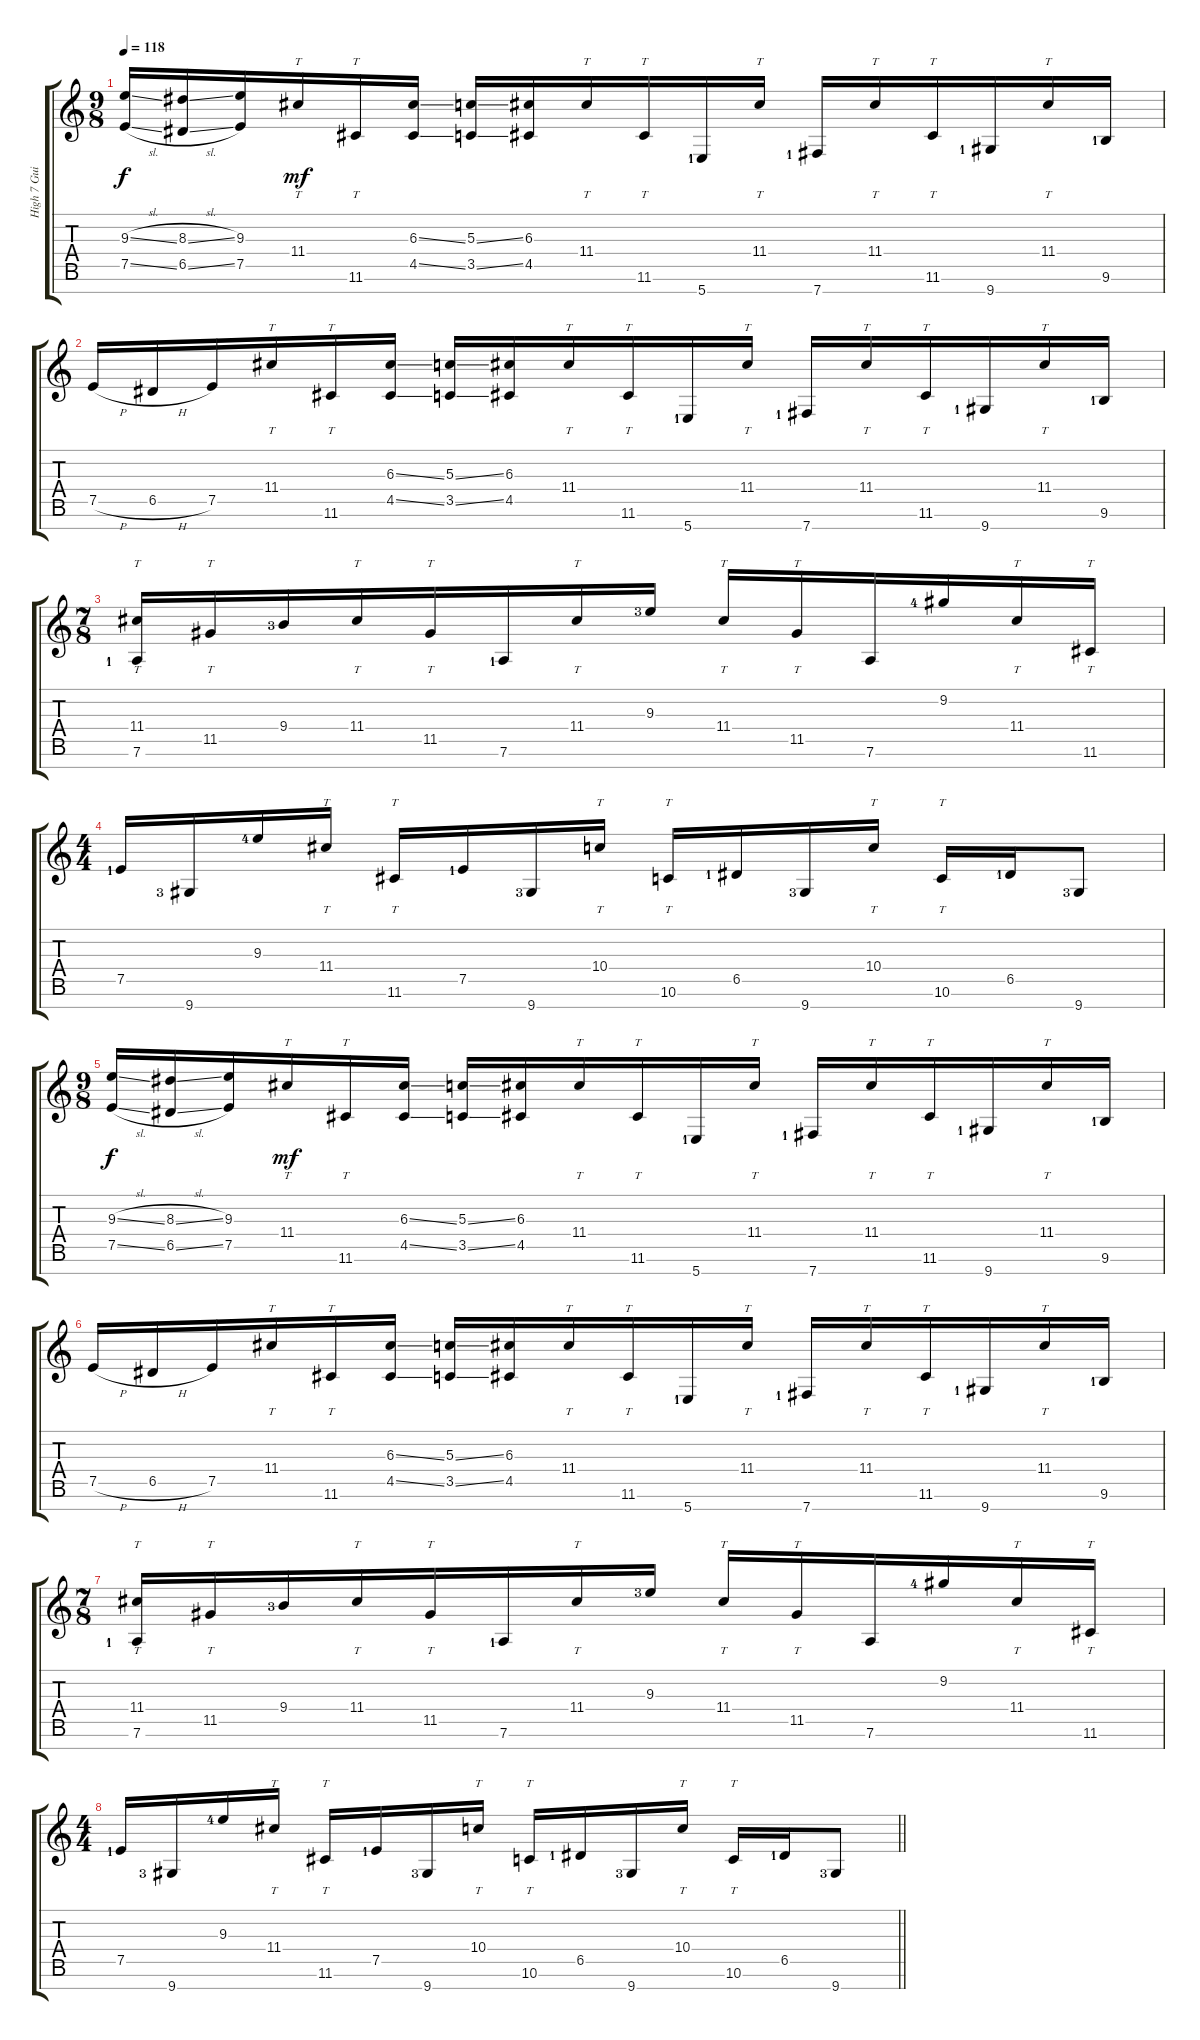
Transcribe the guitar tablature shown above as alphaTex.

\track ("High 7 Guitar #1" "High 7 Gui") {instrument electricguitarjazz}
\staff {score tabs}
\tuning (E4 B3 G3 D3 A2 D2 B1) {hide}
\ts (9 8)
\section ("" "")
\tempo 118
\clef g2
\ks c
(9.3{sl} 7.5{sl}).16{dy f} (8.3{sl} 6.5{sl}).16 (9.3 7.5).16 11.4.16{tt dy mf} 11.6.16{tt} (6.3{ss} 4.5{ss}).16 (5.3{ss} 3.5{ss}).16 (6.3 4.5).16 11.4.16{tt} 11.6.16{tt} 5.7{lf 2}.16 11.4.16{tt} 7.7{lf 2}.16 11.4.16{tt} 11.6.16{tt} 9.7{lf 2}.16 11.4.16{tt} 9.6{lf 2}.16 |
7.5{h}.16 6.5{h}.16 7.5.16 11.4.16{tt} 11.6.16{tt} (6.3{ss} 4.5{ss}).16 (5.3{ss} 3.5{ss}).16 (6.3 4.5).16 11.4.16{tt} 11.6.16{tt} 5.7{lf 2}.16 11.4.16{tt} 7.7{lf 2}.16 11.4.16{tt} 11.6.16{tt} 9.7{lf 2}.16 11.4.16{tt} 9.6{lf 2}.16 |
\ts (7 8)
(11.4 7.6{lf 2}).16{tt} 11.5.16{tt} 9.4{lf 4}.16 11.4.16{tt} 11.5.16{tt} 7.6{lf 2}.16 11.4.16{tt} 9.3{lf 4}.16 11.4.16{tt} 11.5.16{tt} 7.6.16 9.2{lf 5}.16 11.4.16{tt} 11.6.16{tt} |
\ts (4 4)
7.5{lf 2}.16 9.7{lf 4}.16 9.3{lf 5}.16 11.4.16{tt} 11.6.16{tt} 7.5{lf 2}.16 9.7{lf 4}.16 10.4.16{tt} 10.6.16{tt} 6.5{lf 2}.16 9.7{lf 4}.16 10.4.16{tt} 10.6.16{tt} 6.5{lf 2}.16 9.7{lf 4}.8 |
\ts (9 8)
(9.3{sl} 7.5{sl}).16{dy f} (8.3{sl} 6.5{sl}).16 (9.3 7.5).16 11.4.16{tt dy mf} 11.6.16{tt} (6.3{ss} 4.5{ss}).16 (5.3{ss} 3.5{ss}).16 (6.3 4.5).16 11.4.16{tt} 11.6.16{tt} 5.7{lf 2}.16 11.4.16{tt} 7.7{lf 2}.16 11.4.16{tt} 11.6.16{tt} 9.7{lf 2}.16 11.4.16{tt} 9.6{lf 2}.16 |
7.5{h}.16 6.5{h}.16 7.5.16 11.4.16{tt} 11.6.16{tt} (6.3{ss} 4.5{ss}).16 (5.3{ss} 3.5{ss}).16 (6.3 4.5).16 11.4.16{tt} 11.6.16{tt} 5.7{lf 2}.16 11.4.16{tt} 7.7{lf 2}.16 11.4.16{tt} 11.6.16{tt} 9.7{lf 2}.16 11.4.16{tt} 9.6{lf 2}.16 |
\ts (7 8)
(11.4 7.6{lf 2}).16{tt} 11.5.16{tt} 9.4{lf 4}.16 11.4.16{tt} 11.5.16{tt} 7.6{lf 2}.16 11.4.16{tt} 9.3{lf 4}.16 11.4.16{tt} 11.5.16{tt} 7.6.16 9.2{lf 5}.16 11.4.16{tt} 11.6.16{tt} |
\ts (4 4)
\barLineRight lightlight
7.5{lf 2}.16 9.7{lf 4}.16 9.3{lf 5}.16 11.4.16{tt} 11.6.16{tt} 7.5{lf 2}.16 9.7{lf 4}.16 10.4.16{tt} 10.6.16{tt} 6.5{lf 2}.16 9.7{lf 4}.16 10.4.16{tt} 10.6.16{tt} 6.5{lf 2}.16 9.7{lf 4}.8
